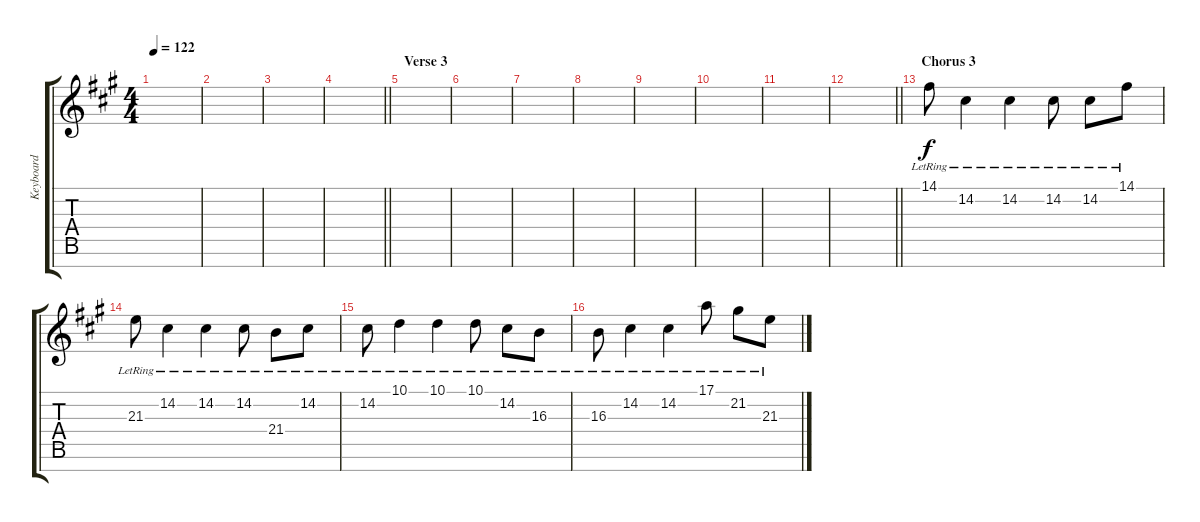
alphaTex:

\track ("Keyboard" "Keyboard") {instrument acousticgrandpiano}
\staff {score tabs}
\tuning (E4 B3 G3 D3 A2 E2 B1) {hide}
\ts (4 4)
\tempo 122
\clef g2
\ks f#minor
|
|
|
\barLineRight lightlight
|
\section ("" "Verse 3")
|
|
|
|
|
|
|
\barLineRight lightlight
|
\section ("" "Chorus 3")
14.1{lr}.8 14.2{lr}.4 14.2{lr}.4 14.2{lr}.8 14.2{lr}.8 14.1{lr}.8 |
21.3{lr}.8 14.2{lr}.4 14.2{lr}.4 14.2{lr}.8 21.4{lr}.8 14.2{lr}.8 |
14.2{lr}.8 10.1{lr}.4 10.1{lr}.4 10.1{lr}.8 14.2{lr}.8 16.3{lr}.8 |
16.3{lr}.8 14.2{lr}.4 14.2{lr}.4 17.1{lr}.8 21.2{lr}.8 21.3{lr}.8
